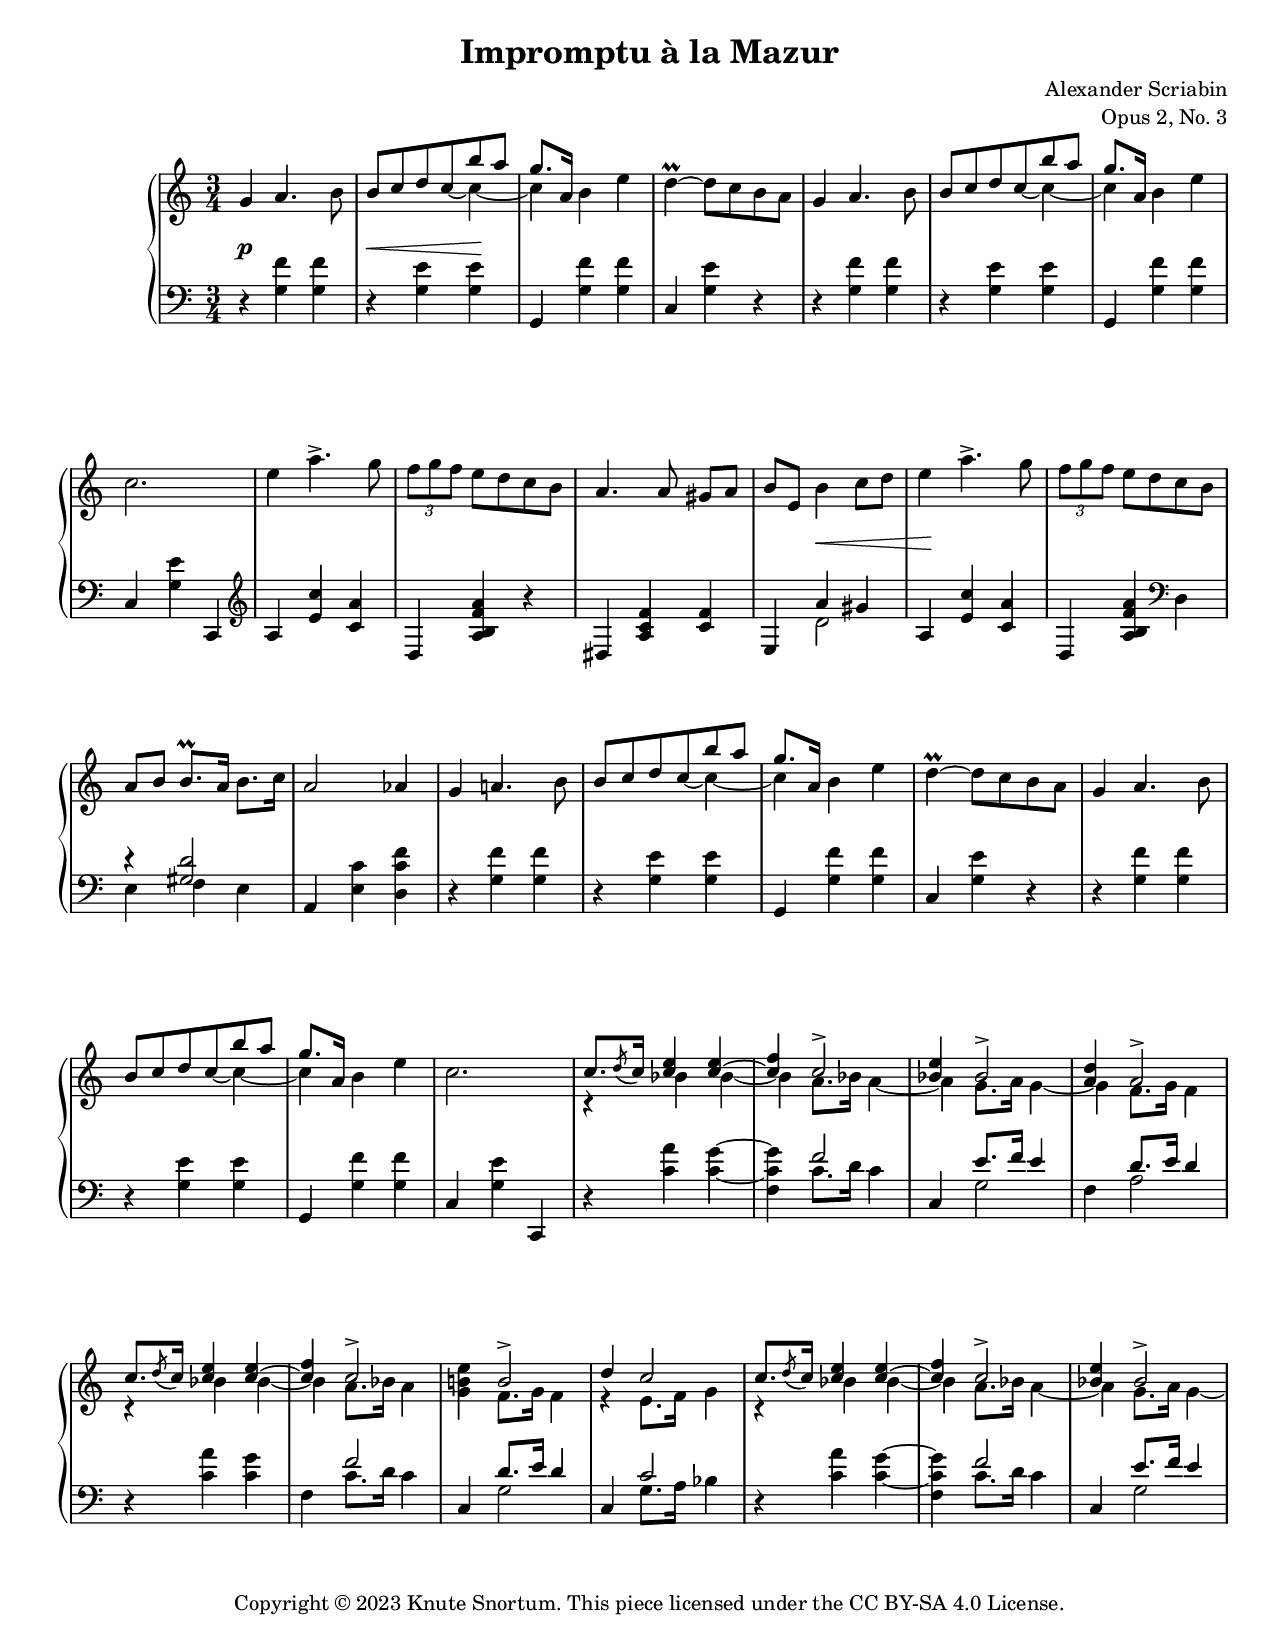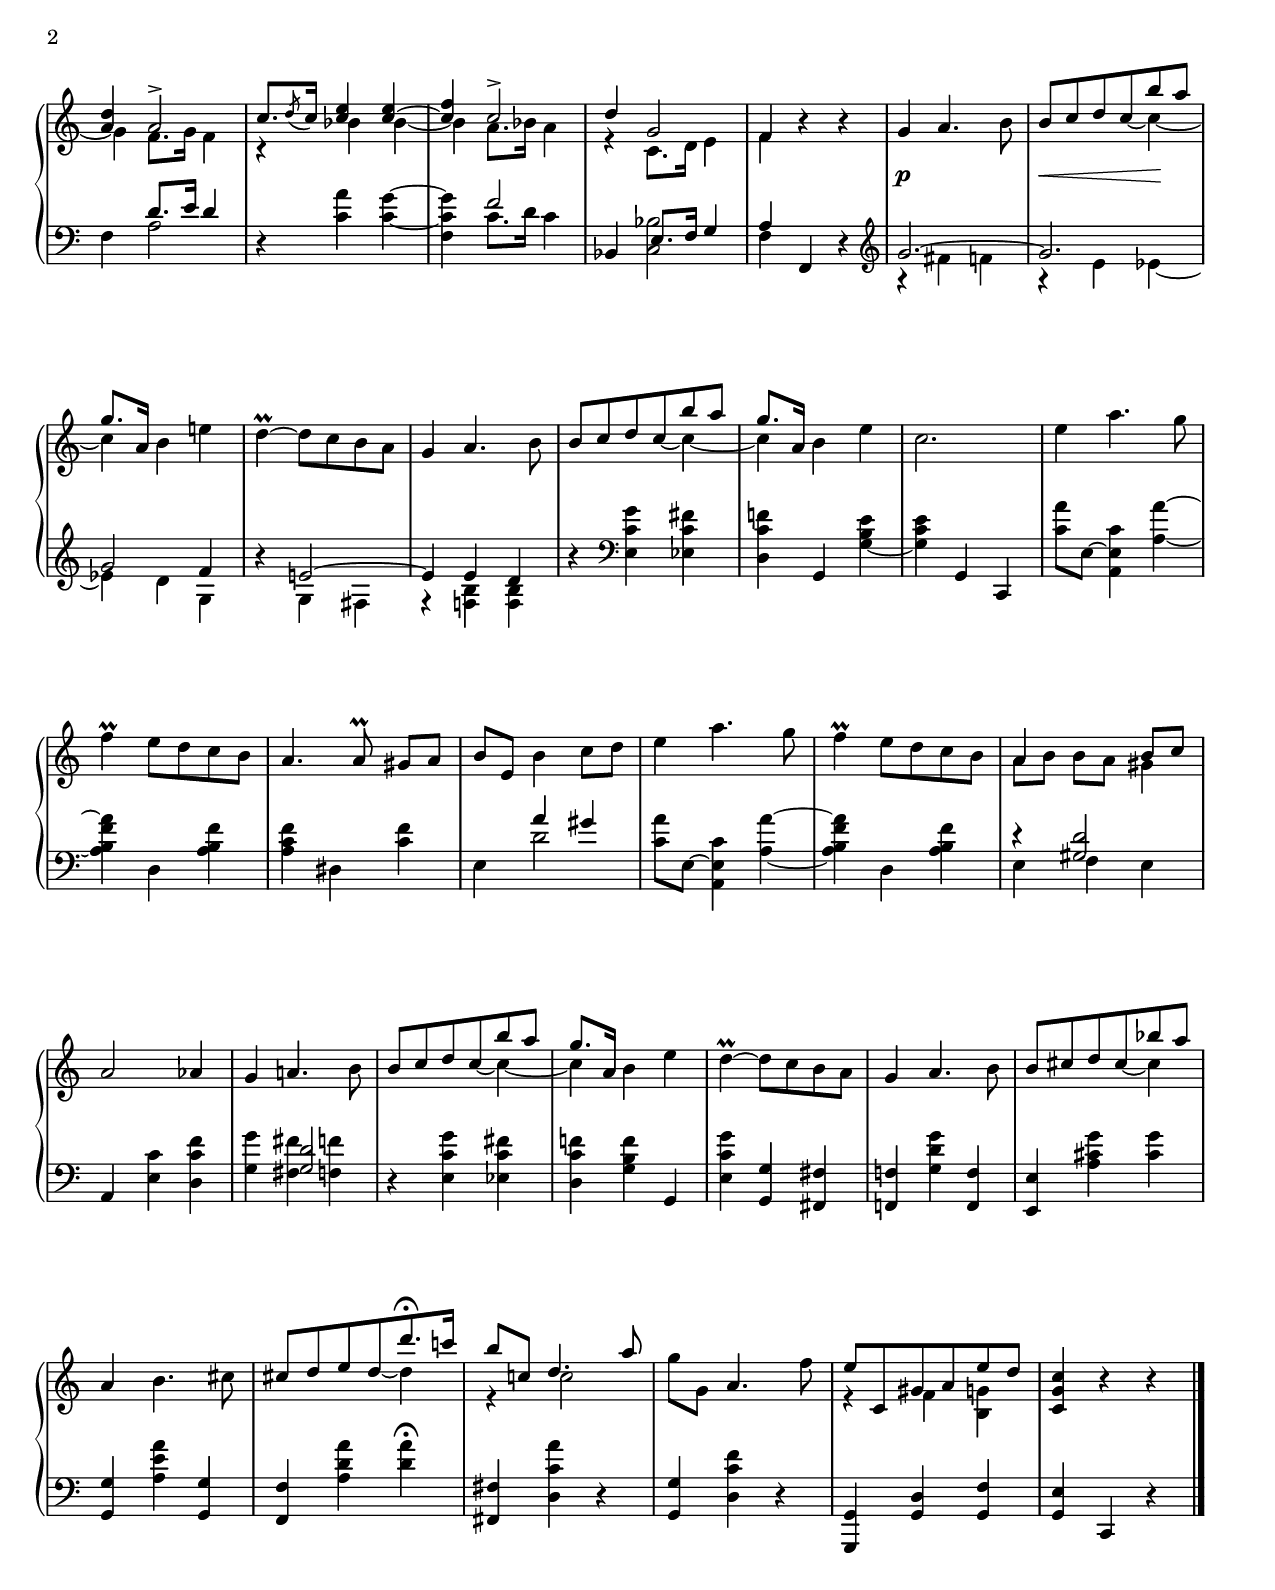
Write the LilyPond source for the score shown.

\version "2.24.0"

%...+....1....+....2....+....3....+....4....+....5....+....6....+....7....+....
\version "2.24.0"

#(set-global-staff-size 18)

\header {
  title = ##f
  composer = ##f
  opus = ##f
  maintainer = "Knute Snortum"
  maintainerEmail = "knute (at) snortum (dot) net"
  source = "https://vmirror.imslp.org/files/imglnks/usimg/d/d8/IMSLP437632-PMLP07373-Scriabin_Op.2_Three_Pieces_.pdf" % SrcA
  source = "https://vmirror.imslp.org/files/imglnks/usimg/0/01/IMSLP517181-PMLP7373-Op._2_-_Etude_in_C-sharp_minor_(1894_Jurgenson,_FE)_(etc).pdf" % SrcB
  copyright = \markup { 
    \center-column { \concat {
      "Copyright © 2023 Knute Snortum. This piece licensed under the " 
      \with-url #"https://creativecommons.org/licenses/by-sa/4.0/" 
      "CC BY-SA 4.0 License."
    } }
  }
}

\paper {
  ragged-right = ##f
  ragged-last-bottom = ##f
  min-systems-per-page = 5

  system-system-spacing =
    #'((basic-distance . 8) 
       (minimum-distance . 4)
       (padding . 2)
       (stretchability . 60)) % defaults: 12, 8, 1, 60

  last-bottom-spacing = 
    #'((basic-distance . 6)
       (minimum-distance . 4)
       (padding . 3)
       (stretchability . 30)) % defaults 1, 0, 1, 30
    
  top-system-spacing.minimum-distance = 10
    
  #(set-paper-size "letter")
  
  two-sided = ##t
  inner-margin = 12\mm
  outer-margin = 8\mm
    
  tocTitleMarkup = \markup \huge \bold \column {
    \fill-line { "Table of Contents" }
    \hspace #1
  }
  tocItemMarkup = \tocItemWithDotsMarkup
  print-all-headers = ##t
}

\layout {
  \context {
    \Score
    \omit BarNumber
    \override Slur.details.free-head-distance = 0.75
  }
  \context {
    \Voice
    \override Tie.minimum-length = 3
  }
}

\midi {
  \context {
    \Score
    midiMinimumVolume = #0.20
    midiMaximumVolume = #0.99
  }
}

%...+....1....+....2....+....3....+....4....+....5....+....6....+....7....+....

\version "2.24.0"
\language "english"

\version "2.24.0"

staffUp   = \change Staff = "upper"
staffDown = \change Staff = "lower"

sd = \sustainOn
su = \sustainOff

insideSlur = \tweak avoid-slur #'inside \etc

hideNoteHead = {
  \once {
    \omit Stem
    \omit Dots
    \omit Flag
    \hideNotes
  }
}

tupletOff = {
  \omit TupletNumber
  \omit TupletBracket
}
tupletOn = {
  \undo \omit TupletNumber
  \undo \omit TupletBracket
}

noAccidental = \single \omit Accidental \etc


%%% Posistions and shapes %%%

forceHShiftA = \once \override NoteColumn.force-hshift = 0.25 

%%% Music %%%

global = {
  \time 3/4
  \key c \major
  \accidentalStyle piano
}

rightHandUpper = \relative { 
  g'4 a4. b8 |
  \voiceOne b8 c d c b' a |
  g8. a,16 \oneVoice b4 e |
  d4~\prall d8 c b a |
  g4 a4. b8 |
  \voiceOne b8 c d c b' a |
  g8. a,16 \oneVoice b4 e |
  c2. |
  
  \barNumberCheck 9
  e4 a4.-> g8 |
  \tuplet 3/2 { f8 g f } e d c b |
  a4. a8\noBeam gs a |
  b8 e, b'4 c8 d |
  e4 a4.-> g8 |
  \tuplet 3/2 { f8 g f } e d c b |
  a8[ b] b8.[\prall a16] b8. c16 |
  a2 af4 |
  
  \barNumberCheck 17
  g4 a4. b8 |
  \voiceOne b8 c d c b' a |
  g8. a,16 \oneVoice b4 e |
  d4~\prall d8 c b a |
  g4 a4. b8 |
  \voiceOne b8 c d c b' a |
  g8. a,16 \oneVoice b4 e |
  c2. |
  
  \barNumberCheck 25
  \voiceOne c8. \acciaccatura { \slurDown d8 } c16 <c e>4 \slurUp q~ |
  <c f>4 c2-> |
  <bf e>4 bf2-> |
  <a d>4 a2-> |
  c8. \acciaccatura { \slurDown d8 } c16 <c e>4 \slurUp q~ |
  <c f>4 c2-> |
  \oneVoice  <g b e>4 \voiceOne b2-> |
  d4 c2 |
  
  \barNumberCheck 33
  c8. \acciaccatura { \slurDown d8 } c16 <c e>4 \slurUp q~ |
  <c f>4 c2-> |
  <bf e>4 bf2-> |
  <a d>4 a2-> |
  c8. \acciaccatura { \slurDown d8 } c16 <c e>4 \slurUp q~ |
  <c f>4 c2-> |
  d4 g,2 |
  f4 \oneVoice r r |
  
  \barNumberCheck 41
  g4 a4. b8 |
  \voiceOne b8 c d c b' a |
  g8. a,16 \oneVoice b4 e |
  d4~\prall d8 c b a |
  g4 a4. b8 |
  \voiceOne b8 c d c b' a |
  g8. a,16 \oneVoice b4 e |
  c2. |
  
  \barNumberCheck 49
  e4 a4. g8 |
  f4\prall e8 d c b |
  a4. a8\noBeam\prall gs a |
  b8 e, b'4 c8 d |
  e4 a4. g8 |
  f4\prall e8 d c b |
  \voiceOne a4 s b8 c |
  \oneVoice a2 af4 |
  
  \barNumberCheck 57
  g4 a4. b8 |
  \voiceOne b8 c d c b' a |
  g8. a,16 \oneVoice b4 e |
  d4~\prall d8 c b a |
  g4 a4. b8 |
  \voiceOne b8 cs d cs bf' a |
  \oneVoice a,4 b4. cs8 |
  \voiceOne cs8[ d e d d'8.\fermata c16] |
  
  \barNumberCheck 65
  b8 c, d4. a'8 |
  \oneVoice g8 g, a4. f'8 |
  \voiceOne e8 c, gs' a e' d |
  \oneVoice <c, g' c>4 r r |
  \bar "|."
}

rightHandLower = \relative {
  \voiceTwo
  s2. |
  s4. \hideNoteHead c''8~ c4~ |
  c4 s2 |
  s2. * 2 |
  s4. \hideNoteHead c8~ c4~ |
  c4 s2 |
  s2. |
  
  \barNumberCheck 9
  s2. * 8 |
  
  \barNumberCheck 17
  s2. |
  s4. \hideNoteHead c8~ c4~ |
  c4 s2 |
  s2. * 2 |
  s4. \hideNoteHead c8~ c4~ |
  c4 s2 |
  s2. |
  
  \barNumberCheck 25
  r4 bf bf~ |
  bf4 a8. bf16 a4~ |
  a4 g8. a16 g4~ |
  g4 f8. g16 f4 |
  r4 bf bf~ |
  bf4 a8. bf16 a4 |
  s4 f8. g16 f4 |
  r4 e8. f16 g4 |
  
  \barNumberCheck 33
  r4 bf bf~ |
  bf4 a8. bf16 a4~ |
  a4 g8. a16 g4~ |
  g4 f8. g16 f4 |
  r4 bf bf~ |
  bf4 a8. bf16 a4 |
  r4 c,8. d16 e4 |
  f4 s2 |
  
  \barNumberCheck 41
  s2. |
  s4. \hideNoteHead c'8~ c4~ |
  c4 s2 |
  s2. * 2 |
  s4. \hideNoteHead c8~ c4~ |
  c4 s2 |
  s2. |
  
  \barNumberCheck 49
  s2. * 6
  a8[ b] b a gs4 |
  s2. |
  
  \barNumberCheck 57
  s2. |
  s4. \hideNoteHead c8~ c4~ |
  c4 s2 |
  s2. * 2 |
  s4. \hideNoteHead cs8~ cs4 |
  s2. |
  s4. \hideNoteHead d8~ d4 |
  
  \barNumberCheck 65
  r4 c2 |
  s2. |
  r4 f, <b, g'> |
  s2. |
}

rightHand = {
  \global
  <<
    \new Voice \rightHandUpper
    \new Voice \rightHandLower
  >>
}

leftHandUpper = \relative {
  \voiceThree 
  s2. * 8 |
  
  \barNumberCheck 9
  s2. * 3 |
  s4 a' gs |
  s2. * 2 |
  r4 <gs, d'>2 |
  s2. |
  
  \barNumberCheck 17
  s2. * 8 |
  
  \barNumberCheck 25
  s2. |
  s4 f'2 |
  s4 e8. f16 e4 |
  s4 d8. e16 d4 |
  s2. |
  s4 f2 |
  s4 d8. e16 d4 |
  s4 c2 |
  
  \barNumberCheck 33
  s2. |
  s4 f2 |
  s4 e8. f16 e4 |
  s4 d8. e16 d4 |
  s2. |
  s4 f2 |
  s4 \forceHShiftA e,8. f16 g4 |
  a4 s2 |
  
  \barNumberCheck 41
  \clef treble g'2.~ |
  g2. |
  g2 f4 |
  \oneVoice r4 \voiceThree e2~ |
  e4 e d |
  s2. * 3 |
  
  \barNumberCheck 49
  s2. * 3 |
  s4 a' gs |
  s2. * 2 |
  r4 <gs, d'>2 |
  s2. |
  
  \barNumberCheck 57
  s4 <g d'>2 |
}

leftHandLower = \relative {
  r4 <g f'> q |
  r4 <g e'> q |
  g,4 <g' f'> q |
  c,4 <g' e'> r |
  r4 <g f'> q |
  r4 <g e'> q |
  g,4 <g' f'> q |
  c,4 <g' e'> c,, |
  
  \barNumberCheck 9
  \clef treble a''4 <e' c'> <c a'> |
  d,4 <a' b f' a> r |
  ds,4 <a' c f> <c f> |
  e,4 \voiceFour d'2 |
  \oneVoice a4 <e' c'> <c a'> |
  d,4 <a' b f' a> \clef bass d,
  \voiceFour e4 f e |
  \oneVoice a,4 <e' c'> <d c' f> |
  
  \barNumberCheck 17
  r4 <g f'> q |
  r4 <g e'> q |
  g,4 <g' f'> q |
  c,4 <g' e'> r |
  r4 <g f'> q |
  r4 <g e'> q |
  g,4 <g' f'> q |
  c,4 <g' e'> c,, |
  
  \barNumberCheck 25
  r4 <c'' a'> <c g'>~ |
  <f, c' g'>4 \voiceFour c'8. d16 c4 |
  \oneVoice c, \voiceFour g'2 |
  f4 a2 |
  \oneVoice r4 <c a'> <c g'> |
  f,4 \voiceFour c'8. d16 c4 |
  \oneVoice c,4 \voiceFour g'2 |
  \oneVoice c,4 \voiceFour g'8. a16 bf4 |
  
  \barNumberCheck 33
  \oneVoice r4 <c a'> <c g'>~ |
  <f, c' g'>4 \voiceFour c'8. d16 c4 |
  \oneVoice c, \voiceFour g'2 |
  f4 a2 |
  \oneVoice r4 <c a'> <c g'>~ |
  <f, c' g'>4 \voiceFour c'8. d16 c4 |
  \oneVoice bf,4 \voiceFour <c bf'>2 |
  f4 \oneVoice f, r |
  
  \barNumberCheck 41
  \voiceFour \clef treble r4 fs'' f |
  r4 e ef~ |
  ef4 d g, |
  s4 g fs |
  r4 <f b> q |
  \oneVoice r4 \clef bass <e c' g'> <ef c' fs> |
  <d c' f>4 g, <g'_~ b e> |
  <g c e>4 g, c, |
  
  \barNumberCheck 49
  <c'' a'>8 e,~ <a, e' c'>4 <a' a'>~ |
  <a b f' a>4 d, <a' b f'> |
  <a c f>4 ds, <c' f> |
  e,4 d'2 |
  <c a'>8 e,~ <a, e' c'>4 <a' a'>~ |
  <a b f' a>4 d, <a' b f'> |
  \voiceFour e4 f e |
  \oneVoice a,4 <e' c'> <d c' f> |
  
  \barNumberCheck 57
  \voiceFour <g g'>4 <fs fs'> <f f'> |
  \oneVoice r4 <e c' g'> <ef c' fs> |
  <d c' f>4 <g b f'> g, |
  <e' c' g'>4 <g, g'> <fs fs'> |
  <f f'>4 <g' d' g> <f, f'> |
  <e e'>4 <a' cs g'> <cs g'> |
  <g, g'>4 <a' e' a> <g, g'> |
  <f f'>4 <a' d a'> <d a'>4\fermata |
  
  \barNumberCheck 65
  <fs,, fs'>4 <d' c' a'> r |
  <g, g'>4 <d' c' f> r |
  <g,, g'> <g' d'> <g f'> |
  <g e'>4 c, r |
}

leftHand = {
  \global
  \clef bass
  <<
    \new Voice \leftHandUpper
    \new Voice \leftHandLower
  >>
}

dynamics = {
  \override DynamicTextSpanner.style = #'none
  s2.\p |
  s2\< s4\! |
  s2. * 6 |
  
  \barNumberCheck 9
  s2. * 3 |
  % SrcB
  s4 s2-\tweak to-barline ##f \< |
  s4\! s2 |
  s2. * 3 |
  
  \barNumberCheck 17
  s2. * 8 |
  
  \barNumberCheck 25
  s2. * 8 |
  
  \barNumberCheck 33
  s2. * 8 |
  
  \barNumberCheck 41
  s2.\p |
  s2\< s4\! |
}

% MIDI only 
pedal = {
  
}

tempi = {
  \set Score.tempoHideNote = ##t
  \tempo 4 = 120
  s2. * 8 |
  
  \barNumberCheck 9
  s2. * 8 |
  
  \barNumberCheck 17
  s2. * 8 |
  
  \barNumberCheck 25
  s2. * 8 |
  
  \barNumberCheck 33
  s2. * 8 |
  
  \barNumberCheck 41
  s2. * 8 |
  
  \barNumberCheck 49
  s2. * 8 |
  
  \barNumberCheck 57
  s2. * 7 |
  s2 \tempo 4 = 60 s4 |
  \tempo 4 = 120 s2. |
  s2. * 3 |
}

forceBreaks = {
  s2. * 6 s2. \break
  s2. * 6 s2. \break
  s2. * 6 s2. \break
  s2. * 6 s2. \break
  s2. * 6 s2. \pageBreak
  
  s2. * 6 s2. \break
  s2. * 6 s2. \break
  s2. * 5 s2. \break
  s2. * 6 s2. \break
}

impromptuThreeNotes =
\score {
  \header {
    title = "Impromptu à la Mazur"
    composer = "Alexander Scriabin"
    opus = "Opus 2, No. 3"
  }
  \keepWithTag layout  
  \new PianoStaff \with { 
    \override StaffGrouper.staff-staff-spacing = 
      #'((basic-distance . 10)
         (padding . 2))
  } <<
    \new Staff = "upper" \rightHand
    \new Dynamics \dynamics
    \new Staff = "lower" \leftHand
    \new Dynamics \tempi
    \new Devnull \forceBreaks
  >>
  \layout {}
}

\include "articulate.ly"

impromptuThreeMidi =
\book {
  \bookOutputName "impromptu-op2-no3"
  \score {
    \keepWithTag midi
    \articulate <<
      \new Staff = "upper" << \rightHand \dynamics \pedal \tempi >>
      \new Staff = "lower" << \leftHand \dynamics \pedal \tempi >>
    >>
    \midi{}
  }
}


\impromptuThreeNotes
\impromptuThreeMidi